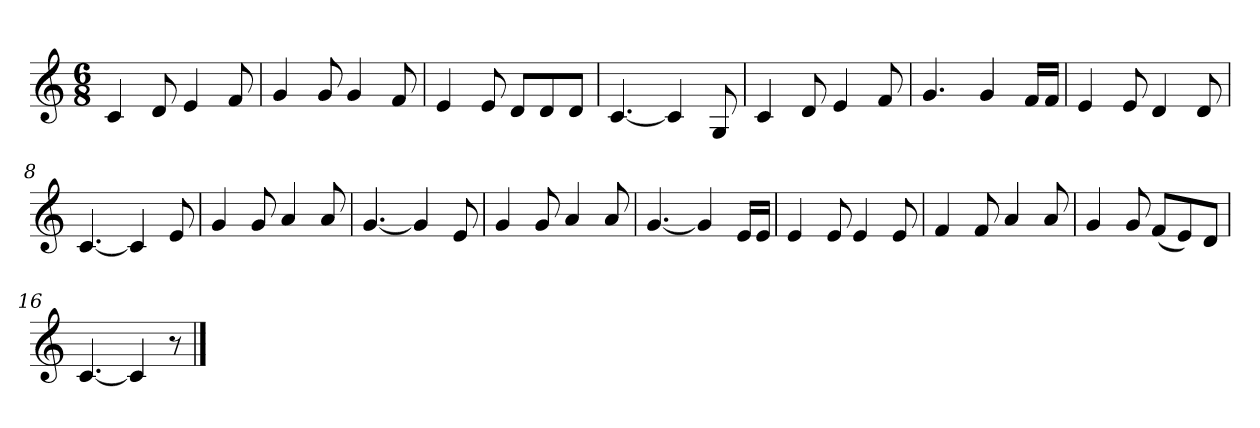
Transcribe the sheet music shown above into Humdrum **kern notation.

**kern
*part1
*staff1
*k[]
*M6/8
*MM120
=1
4c
8d
4e
8f
=2
4g
8g
4g
8f
=3
4e
8e
8dL
8d
8dJ
=4
[4.c
4c]
8G
=5
4c
8d
4e
8f
=6
4.g
4g
16fLL
16fJJ
=7
4e
8e
4d
8d
=8
[4.c
4c]
8e
=9
4g
8g
4a
8a
=10
[4.g
4g]
8e
=11
4g
8g
4a
8a
=12
[4.g
4g]
16eLL
16eJJ
=13
4e
8e
4e
8e
=14
4f
8f
4a
8a
=15
4g
8g
(8fL
8e)
8dJ
=16
[4.c
4c]
8r
==
*-
